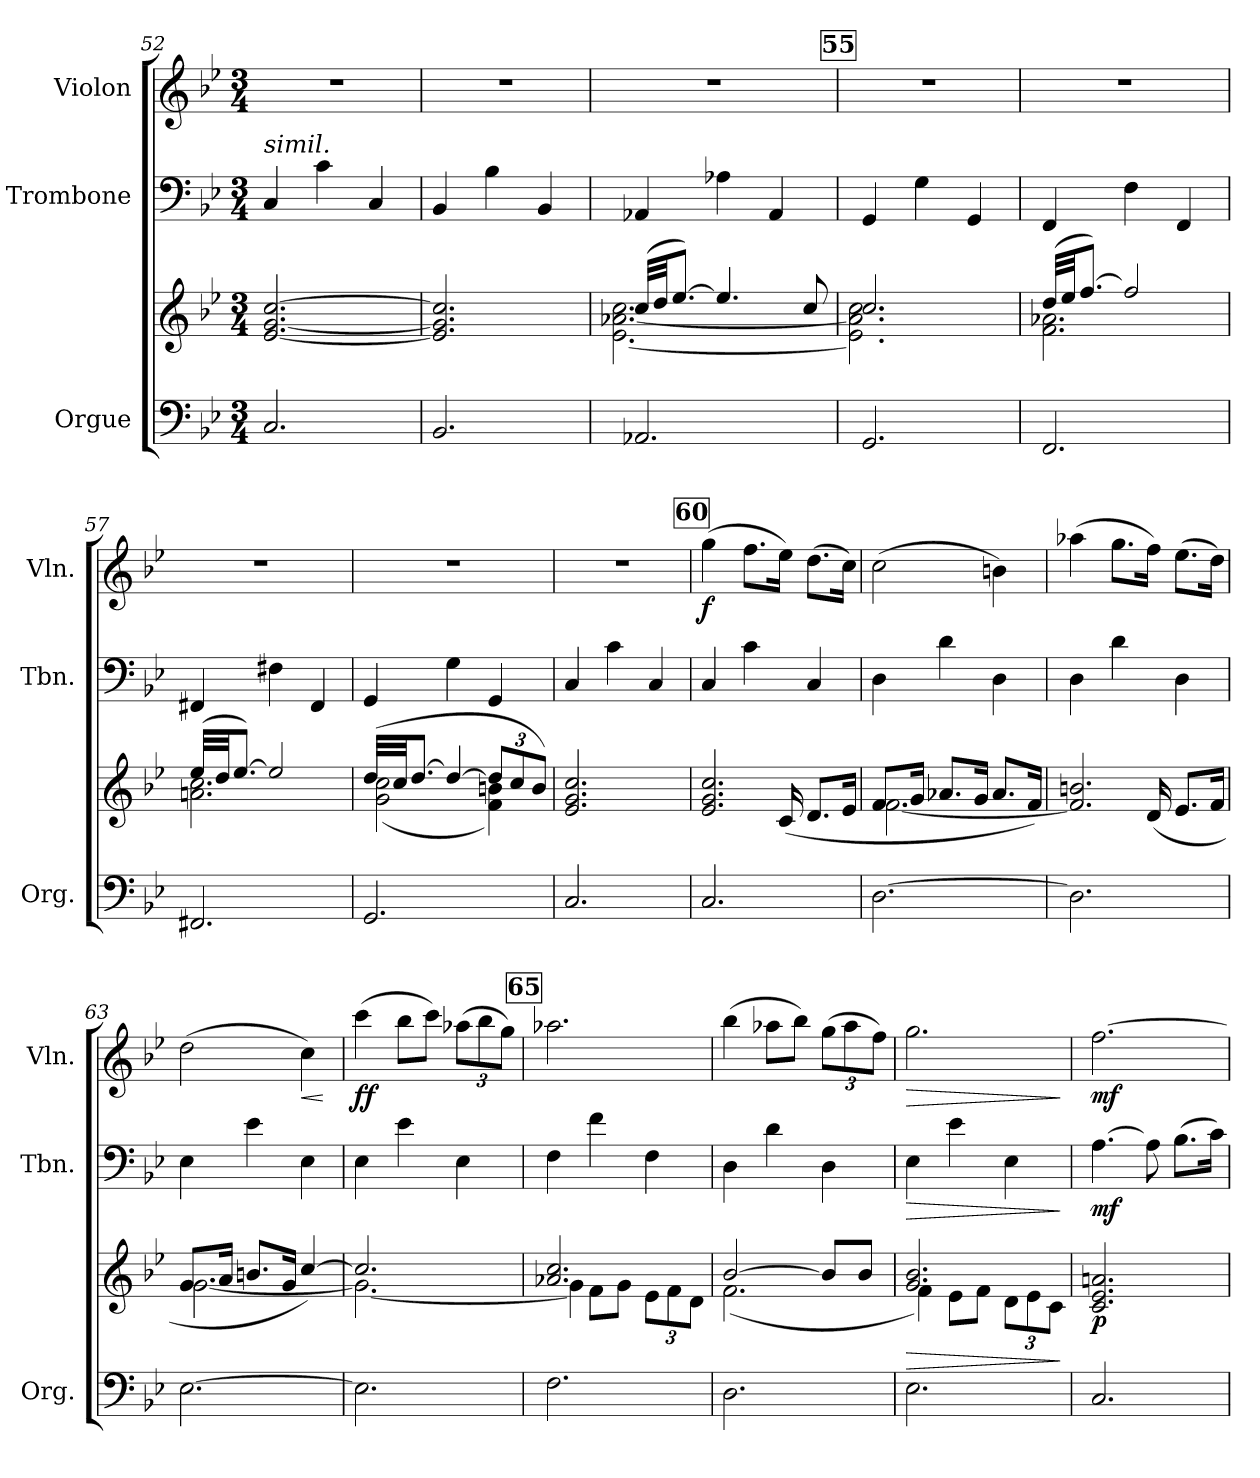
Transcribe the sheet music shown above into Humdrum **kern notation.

**kern	**kern	**dynam	**kern	**dynam	**kern	**dynam
*part3	*part3	*part3	*part2	*part2	*part1	*part1
*staff4	*staff3	*staff3/4	*staff2	*staff2	*staff1	*staff1
*I"Orgue	*	*	*I"Trombone	*	*I"Violon	*
*I'Org.	*	*	*I'Tbn.	*	*I'Vln.	*
*clefF4	*clefG2	*	*clefF4	*	*clefG2	*
*k[b-e-]	*k[b-e-]	*	*k[b-e-]	*	*k[b-e-]	*
*M3/4	*M3/4	*	*M3/4	*	*M3/4	*
=52	=52	=52	=52	=52	=52	=52
!	!	!	!LO:TX:a:i:t=simil.	!	!	!
2.C/	[2.e-/ [2.g/ [2.cc/	.	4C/	.	2.r	.
.	.	.	4c\	.	.	.
.	.	.	4C/	.	.	.
=53	=53	=53	=53	=53	=53	=53
2.BB-/	2.e-/] 2.g/] 2.cc/]	.	4BB-/	.	2.r	.
.	.	.	4B-\	.	.	.
.	.	.	4BB-/	.	.	.
=54	=54	=54	=54	=54	=54	=54
*	*^	*	*	*	*	*
2.AA-X/	(>32cc/LLL	[2.e-\ [2.a-X\ 2.cc\	.	4AA-X/	.	2.r	.
.	32dd/JJ	.	.	.	.	.	.
.	[8.ee-/J)	.	.	.	.	.	.
.	4.ee-/]	.	.	4A-X\	.	.	.
.	.	.	.	4AA-/	.	.	.
.	8cc/	.	.	.	.	.	.
!!LO:REH:place=s1:a:B:fs=14:t=55
=55	=55	=55	=55	=55	=55	=55	=55
2.GG/	2.cc/	2.e-\] 2.a-\] 2.cc\	.	4GG/	.	2.r	.
.	.	.	.	4G\	.	.	.
.	.	.	.	4GG/	.	.	.
=56	=56	=56	=56	=56	=56	=56	=56
2.FF/	(>32dd/LLL	2.f\ 2.a-X\	.	4FF/	.	2.r	.
.	32ee-/JJ	.	.	.	.	.	.
.	[8.ff/J)	.	.	.	.	.	.
.	2ff/]	.	.	4F\	.	.	.
.	.	.	.	4FF/	.	.	.
=57	=57	=57	=57	=57	=57	=57	=57
2.FF#X/	(>32ee-/LLL	2.ani\ 2.cc\	.	4FF#X/	.	2.r	.
.	32dd/JJ	.	.	.	.	.	.
.	[8.ee-/J)	.	.	.	.	.	.
.	2ee-/]	.	.	4F#X\	.	.	.
.	.	.	.	4FF#/	.	.	.
!!LO:LB:g=z
=58	=58	=58	=58	=58	=58	=58	=58
2.GG/	(>32dd/LLL	(<2g\ 2cc\	.	4GG/	.	2.r	.
.	32cc/JJ	.	.	.	.	.	.
.	[8.dd/J	.	.	.	.	.	.
.	4dd/_	.	.	4G\	.	.	.
*	*Xbrackettup	*	*	*	*	*	*
.	12dd/L]	4f\ 4bn\)	.	4GG/	.	.	.
.	12cc/	.	.	.	.	.	.
.	12b/J)	.	.	.	.	.	.
*	*v	*v	*	*	*	*	*
=59	=59	=59	=59	=59	=59	=59
2.C/	2.e-/ 2.g/ 2.cc/	.	4C/	.	2.r	.
.	.	.	4c\	.	.	.
.	.	.	4C/	.	.	.
!!LO:REH:place=s1:a:B:fs=14:t=60
=60	=60	=60	=60	=60	=60	=60
*	*^	*	*	*	*	*
!	!	!	!	!	!	!	!LO:DY:b
2.C/	2.e-/ 2.g/ 2.cc/	4..ryy	.	4C/	.	(>4gg\	f
.	.	.	.	4c\	.	8.ff\L	.
.	.	(>16c/	.	.	.	16ee-\Jk)	.
.	.	8.d/L	.	4C/	.	(>8.dd\L	.
.	.	16e-/Jk	.	.	.	16cc\Jk)	.
=61	=61	=61	=61	=61	=61	=61	=61
[2.D\	8.f/L	[2.f\	.	4D\	.	(>2cc\	.
.	16g/Jk	.	.	.	.	.	.
.	8.a-X/L	.	.	4d\	.	.	.
.	16g/Jk	.	.	.	.	.	.
.	8.a-/L	.	.	4D\	.	4bn\)	.
.	16f/Jk)	.	.	.	.	.	.
=62	=62	=62	=62	=62	=62	=62	=62
2.D\]	2.f/] 2.bn/	4..ryy	.	4D\	.	(>4aa-X\	.
.	.	.	.	4d\	.	8.gg\L	.
.	.	(>16d/	.	.	.	16ff\Jk)	.
.	.	8.e-/L	.	4D\	.	(>8.ee-\L	.
.	.	16f/Jk	.	.	.	16dd\Jk)	.
=63	=63	=63	=63	=63	=63	=63	=63
[2.E-\	8.g/L	[2.g\	.	4E-\	.	(>2dd\	.
.	16a/Jk	.	.	.	.	.	.
.	8.bni/L	.	.	4e-\	.	.	.
.	16g/Jk	.	.	.	.	.	.
!	!	!	!	!	!	!	!LO:HP:b
.	[4cc/)	.	.	4E-\	.	4cc\)	<
*	*v	*v	*	*	*	*	*
.	.	.	.	.	.	[
=64	=64	=64	=64	=64	=64	=64
*	*^	*	*	*	*	*
!	!	!	!	!	!	!	!LO:DY:b
2.E-\]	2.cc/]	2.g\_	.	4E-\	.	(>4ccc\	ff
.	.	.	.	4e-\	.	8bb-\L	.
.	.	.	.	.	.	8ccc\J)	.
*	*	*	*	*	*	*Xbrackettup	*
.	.	.	.	4E-\	.	(>12aa-X\L	.
.	.	.	.	.	.	12bb-\	.
.	.	.	.	.	.	12gg\J)	.
!!LO:REH:place=s1:a:B:fs=14:t=65
=65	=65	=65	=65	=65	=65	=65	=65
2.F\	2.a-X/ 2.cc/	4g\]	.	4F\	.	2.aa-X\	.
.	.	8f\L	.	4f\	.	.	.
.	.	8g\J	.	.	.	.	.
.	.	12e-\L	.	4F\	.	.	.
.	.	12f\	.	.	.	.	.
.	.	12d\J	.	.	.	.	.
!!LO:PB:g=z
=66	=66	=66	=66	=66	=66	=66	=66
2.D\	[2b-/	(<2.f\	.	4D\	.	(>4bb-\	.
.	.	.	.	4d\	.	8aa-X\L	.
.	.	.	.	.	.	8bb-\J)	.
.	8b-/L]	.	.	4D\	.	(>12gg\L	.
.	.	.	.	.	.	12aa-\	.
.	8b-/J	.	.	.	.	.	.
.	.	.	.	.	.	12ff\J)	.
=67	=67	=67	=67	=67	=67	=67	=67
!	!	!	!LO:HP:b	!	!LO:HP:b	!	!LO:HP:b
2.E-\	2.g/ 2.b-/	4f\)	>	4E-\	>	2.gg\	>
.	.	8e-\L	.	4e-\	.	.	.
.	.	8f\J	.	.	.	.	.
.	.	12d\L	.	4E-\	.	.	.
.	.	12e-\	.	.	.	.	.
.	.	12c\J	.	.	.	.	.
*	*v	*v	*	*	*	*	*
.	.	]	.	]	.	]
=68	=68	=68	=68	=68	=68	=68
!	!	!LO:DY:b	!	!LO:DY:b	!	!LO:DY:b
2.C/	2.c/ 2.e-/ 2.ani/	p	[4.A\	mf	[2.ff\	mf
.	.	.	8A\]	.	.	.
.	.	.	(>8.B-\L	.	.	.
.	.	.	16c\Jk)	.	.	.
=	=	=	=	=	=	=
*-	*-	*-	*-	*-	*-	*-
